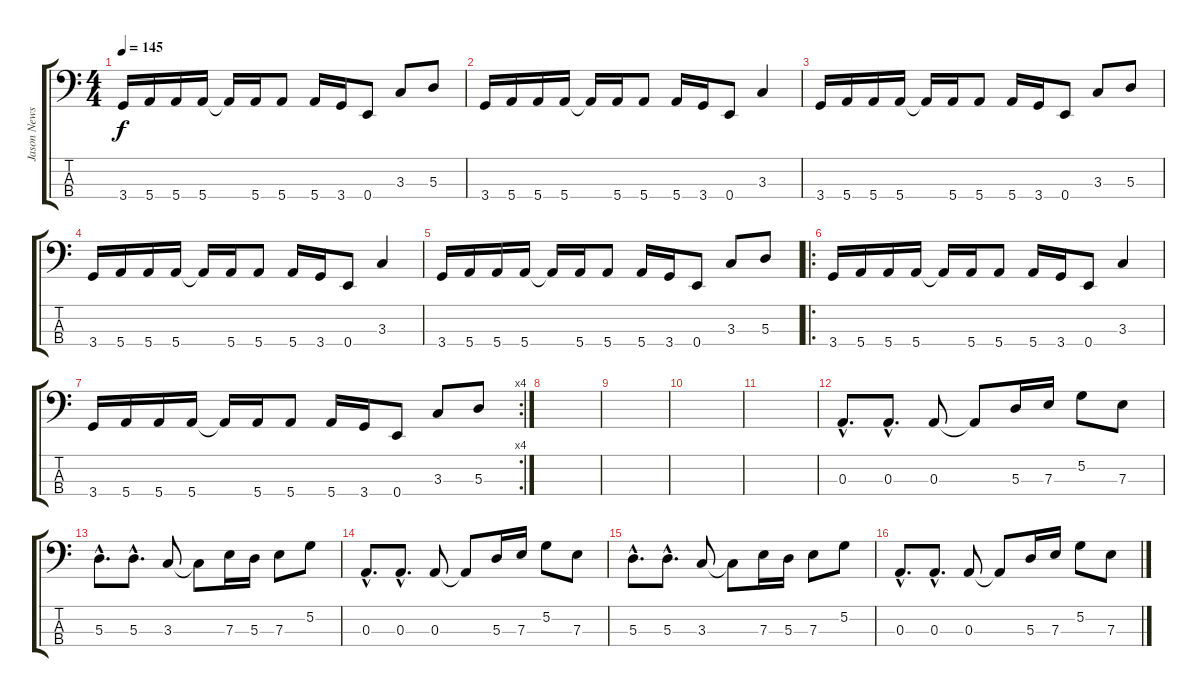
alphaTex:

\track ("Jason Newsted" "Jason News") {instrument electricbassfinger}
\staff {score tabs}
\tuning (G2 D2 A1 E1) {hide}
\ts (4 4)
\tempo 145
\clef f4
\ks c
3.4.16{dy f} 5.4.16 5.4.16 5.4.16 5.4{t}.16 5.4.16 5.4.8 5.4.16 3.4.16 0.4.8 3.3.8 5.3.8 |
3.4.16 5.4.16 5.4.16 5.4.16 5.4{t}.16 5.4.16 5.4.8 5.4.16 3.4.16 0.4.8 3.3.4 |
3.4.16 5.4.16 5.4.16 5.4.16 5.4{t}.16 5.4.16 5.4.8 5.4.16 3.4.16 0.4.8 3.3.8 5.3.8 |
3.4.16 5.4.16 5.4.16 5.4.16 5.4{t}.16 5.4.16 5.4.8 5.4.16 3.4.16 0.4.8 3.3.4 |
3.4.16 5.4.16 5.4.16 5.4.16 5.4{t}.16 5.4.16 5.4.8 5.4.16 3.4.16 0.4.8 3.3.8 5.3.8 |
\ro
3.4.16 5.4.16 5.4.16 5.4.16 5.4{t}.16 5.4.16 5.4.8 5.4.16 3.4.16 0.4.8 3.3.4 |
\rc 4
3.4.16 5.4.16 5.4.16 5.4.16 5.4{t}.16 5.4.16 5.4.8 5.4.16 3.4.16 0.4.8 3.3.8 5.3.8 |
|
|
|
|
0.3{hac}.8{d} 0.3{hac}.8{d} 0.3.8 0.3{t}.8 5.3.16 7.3.16 5.2.8 7.3.8 |
5.3{hac}.8{d} 5.3{hac}.8{d} 3.3.8 3.3{t}.8 7.3.16 5.3.16 7.3.8 5.2.8 |
0.3{hac}.8{d} 0.3{hac}.8{d} 0.3.8 0.3{t}.8 5.3.16 7.3.16 5.2.8 7.3.8 |
5.3{hac}.8{d} 5.3{hac}.8{d} 3.3.8 3.3{t}.8 7.3.16 5.3.16 7.3.8 5.2.8 |
0.3{hac}.8{d} 0.3{hac}.8{d} 0.3.8 0.3{t}.8 5.3.16 7.3.16 5.2.8 7.3.8
